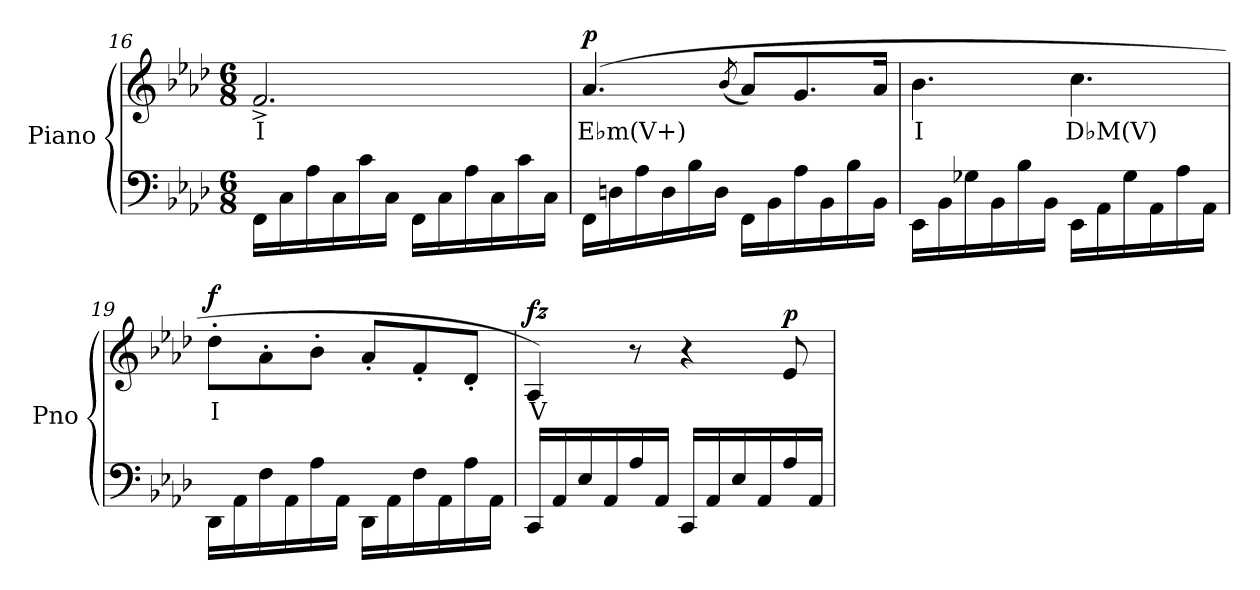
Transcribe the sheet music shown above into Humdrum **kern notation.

**kern	**kern	**text	**dynam
*part1	*part1	*part1	*part1
*staff2	*staff1	*staff1	*staff1/2
*I"Piano	*	*	*
*I'Pno	*	*	*
*clefF4	*clefG2	*	*
*k[b-e-a-d-]	*k[b-e-a-d-]	*	*
*M6/8	*M6/8	*	*
=16	=16	=16	=16
!	!	!LO:LY:b	!
16FF\LL	2.f^/	I	.
16C\	.	.	.
16A-\	.	.	.
16C\	.	.	.
16c\	.	.	.
16C\JJ	.	.	.
16FF\LL	.	.	.
16C\	.	.	.
16A-\	.	.	.
16C\	.	.	.
16c\	.	.	.
16C\JJ	.	.	.
!!LO:LB:g=z
=17	=17	=17	=17
!	!	!LO:LY:b	!LO:DY:b
16FF\LL	(>4.a-/	E♭m(V+)	p
16Dn\	.	.	.
16A-\	.	.	.
16D\	.	.	.
16B-\	.	.	.
16D\JJ	.	.	.
.	(<8qb-/	.	.
16FF\LL	8a-/L)	.	.
16BB-\	.	.	.
16A-\	8.g/	.	.
16BB-\	.	.	.
16B-\	.	.	.
16BB-\JJ	16a-/Jk	.	.
=18	=18	=18	=18
!	!	!LO:LY:b	!
16EE-\LL	4.b-\	I	.
16BB-\	.	.	.
16G-X\	.	.	.
16BB-\	.	.	.
16B-\	.	.	.
16BB-\JJ	.	.	.
!	!	!LO:LY:b	!
16EE-\LL	4.cc\	D♭M(V)	.
16AA-\	.	.	.
16G-\	.	.	.
16AA-\	.	.	.
16A-\	.	.	.
16AA-\JJ	.	.	.
=19	=19	=19	=19
!	!	!LO:LY:b	!LO:DY:b
16DD-\LL	8dd-'\L	I	f
16AA-\	.	.	.
16F\	8a-'\	.	.
16AA-\	.	.	.
16A-\	8b-'\J	.	.
16AA-\JJ	.	.	.
16DD-\LL	8a-'/L	.	.
16AA-\	.	.	.
16F\	8f'/	.	.
16AA-\	.	.	.
16A-\	8d-'/J	.	.
16AA-\JJ	.	.	.
!!LO:LB:g=z
=20	=20	=20	=20
!	!	!LO:LY:b	!LO:DY:b
16CC/LL	4A-/)	V	fz
16AA-/	.	.	.
16E-/	.	.	.
16AA-/	.	.	.
16A-/	8r	.	.
16AA-/JJ	.	.	.
16CC/LL	4r	.	.
16AA-/	.	.	.
16E-/	.	.	.
16AA-/	.	.	.
!	!	!	!LO:DY:b
16A-/	8e-/	.	p
16AA-/JJ	.	.	.
=	=	=	=
*-	*-	*-	*-
